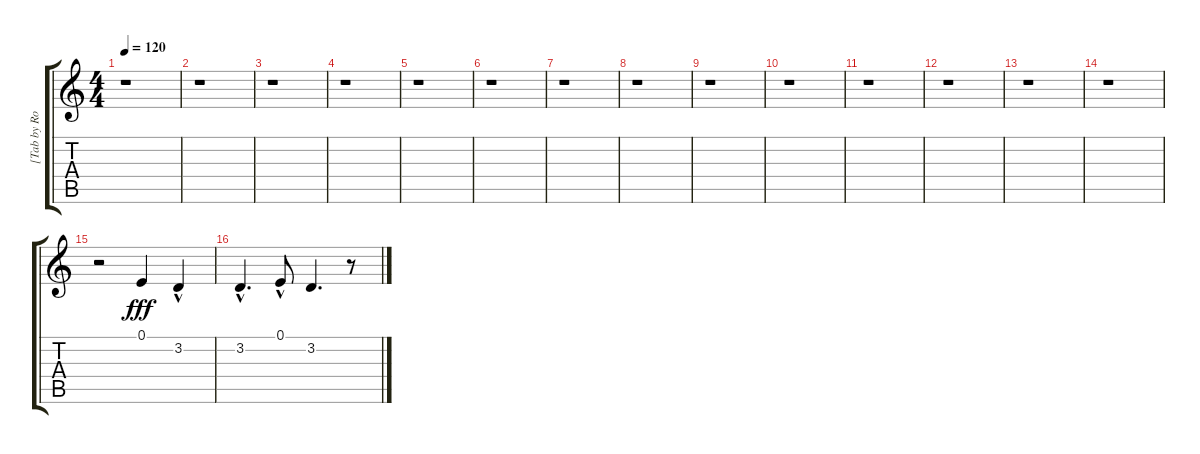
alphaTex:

\track ("[Tab by Rodrigo Takahashi]" "[Tab by Ro") {instrument pad1newage}
\staff {score tabs}
\tuning (E4 B3 G3 D3 A2 E2) {hide}
\ts (4 4)
\tempo 120
\clef g2
\ks c
r.1{dy f} |
r.1 |
r.1 |
r.1 |
r.1 |
r.1 |
r.1 |
r.1 |
r.1 |
r.1 |
r.1 |
r.1 |
r.1 |
r.1 |
r.2 0.1.4{dy fff} 3.2{hac}.4 |
3.2{hac}.4{d} 0.1{hac}.8 3.2.4{d} r.8
